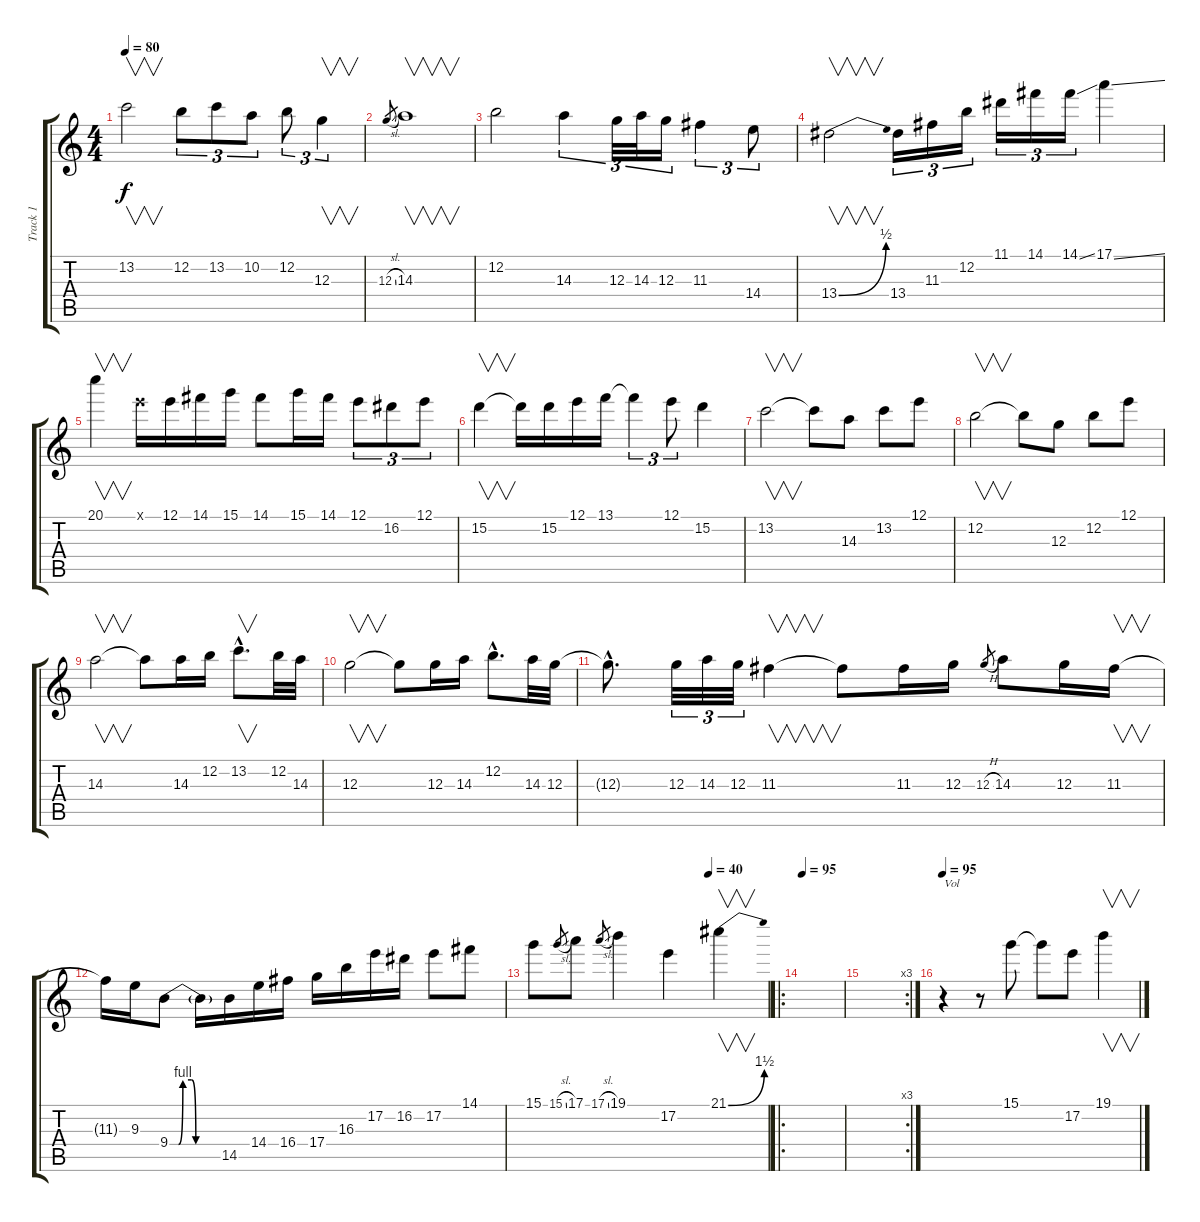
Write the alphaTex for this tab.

\track ("Track 1" "Track 1") {instrument distortionguitar}
\staff {score tabs}
\tuning (E4 B3 G3 D3 A2 E2) {hide}
\ts (4 4)
\tempo 80
\clef g2
\ks c
13.2.2{v dy f} 12.2.8{tu (3 2)} 13.2.8{tu (3 2)} 10.2.8{tu (3 2)} 12.2.8{tu (3 2)} 12.3.4{v tu (3 2)} |
12.3{sl}.8{gr} 14.3.1{v} |
12.2.2 14.3.4{tu (3 2)} 12.3.32{tu (3 2)} 14.3.32{tu (3 2)} 12.3.16{tu (3 2)} 11.3.4{tu (3 2)} 14.4.8{tu (3 2)} |
13.4{be (bend 0 0 60 2)}.2{v} 13.4.16{tu (3 2)} 11.3.16{tu (3 2)} 12.2.16{tu (3 2)} 11.1.16{tu (3 2)} 14.1.16{tu (3 2)} 14.1{ss}.16{tu (3 2)} 17.1{ss}.4 |
20.1.4{v} 12.1{x}.16 12.1.16 14.1.16 15.1.16 14.1.8 15.1.16 14.1.16 12.1.8{tu (3 2)} 16.2.8{tu (3 2)} 12.1.8{tu (3 2)} |
15.2.4{v} 15.2{t}.16 15.2.16 12.1.16 13.1.16 13.1{t}.4{tu (3 2)} 12.1.8{tu (3 2)} 15.2.4 |
13.2.2{v} 13.2{t}.8 14.3.8 13.2.8 12.1.8 |
12.2.2{v} 12.2{t}.8 12.3.8 12.2.8 12.1.8 |
14.3.2{v} 14.3{t}.8 14.3.16 12.2.16 13.2{hac}.8{v d} 12.2.32 14.3.32 |
12.3.2{v} 12.3{t}.8 12.3.16 14.3.16 12.2{hac}.8{d} 14.3.32 12.3.32 |
12.3{hac t}.8{d} 12.3.32{tu (3 2)} 14.3.32{tu (3 2)} 12.3.32{tu (3 2)} 11.3.4{v} 11.3{t}.8 11.3.16 12.3.16 12.3{h}.8{gr} 14.3.8 12.3.16 11.3.16{v} |
11.3{t}.16 9.3.16 9.4{be (custom 0 0 10 0 15 4 25 4 30 0 45 0 60 0)}.8 9.4{t}.16 14.5.16 14.4.16 16.4.16 17.4.16 16.3.16 17.2.16 16.2.16 17.2.8 14.1.8 |
\tempo (40 0.75)
15.1.8 15.1{sl}.8{gr} 17.1.8 17.1{sl}.8{gr} 19.1.4 17.2.4 21.1{be (bend 0 0 60 6)}.4{v} |
\ro
\tempo 80
\tempo 95
|
\rc 3
|
\tempo 95
r.4{txt "Vol"} r.8 15.1.8 15.1{t}.8 17.2.8 19.1.4{v}
